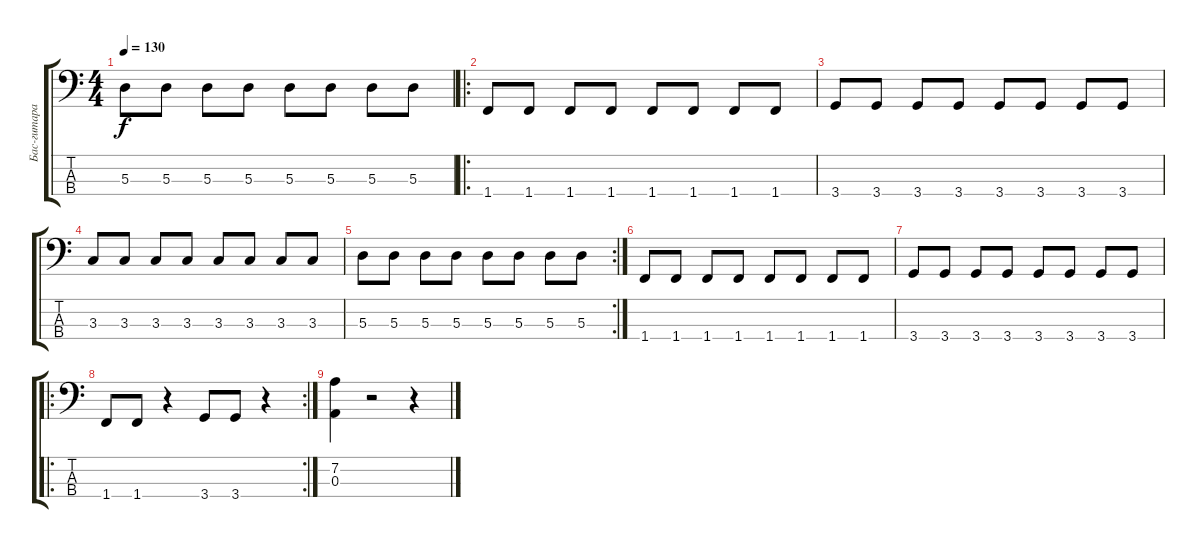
\track ("Бас-гитара" "Бас-гитара") {instrument slapbass2}
\staff {score tabs}
\tuning (G2 D2 A1 E1) {hide}
\ts (4 4)
\tempo 130
\clef f4
\ks c
5.3.8{dy f} 5.3.8 5.3.8 5.3.8 5.3.8 5.3.8 5.3.8 5.3.8 |
\ro
1.4.8 1.4.8 1.4.8 1.4.8 1.4.8 1.4.8 1.4.8 1.4.8 |
3.4.8 3.4.8 3.4.8 3.4.8 3.4.8 3.4.8 3.4.8 3.4.8 |
3.3.8 3.3.8 3.3.8 3.3.8 3.3.8 3.3.8 3.3.8 3.3.8 |
\rc 2
5.3.8 5.3.8 5.3.8 5.3.8 5.3.8 5.3.8 5.3.8 5.3.8 |
1.4.8 1.4.8 1.4.8 1.4.8 1.4.8 1.4.8 1.4.8 1.4.8 |
3.4.8 3.4.8 3.4.8 3.4.8 3.4.8 3.4.8 3.4.8 3.4.8 |
\ro
\rc 2
1.4.8 1.4.8 r.4 3.4.8 3.4.8 r.4 |
(7.2 0.3).4 r.2 r.4
